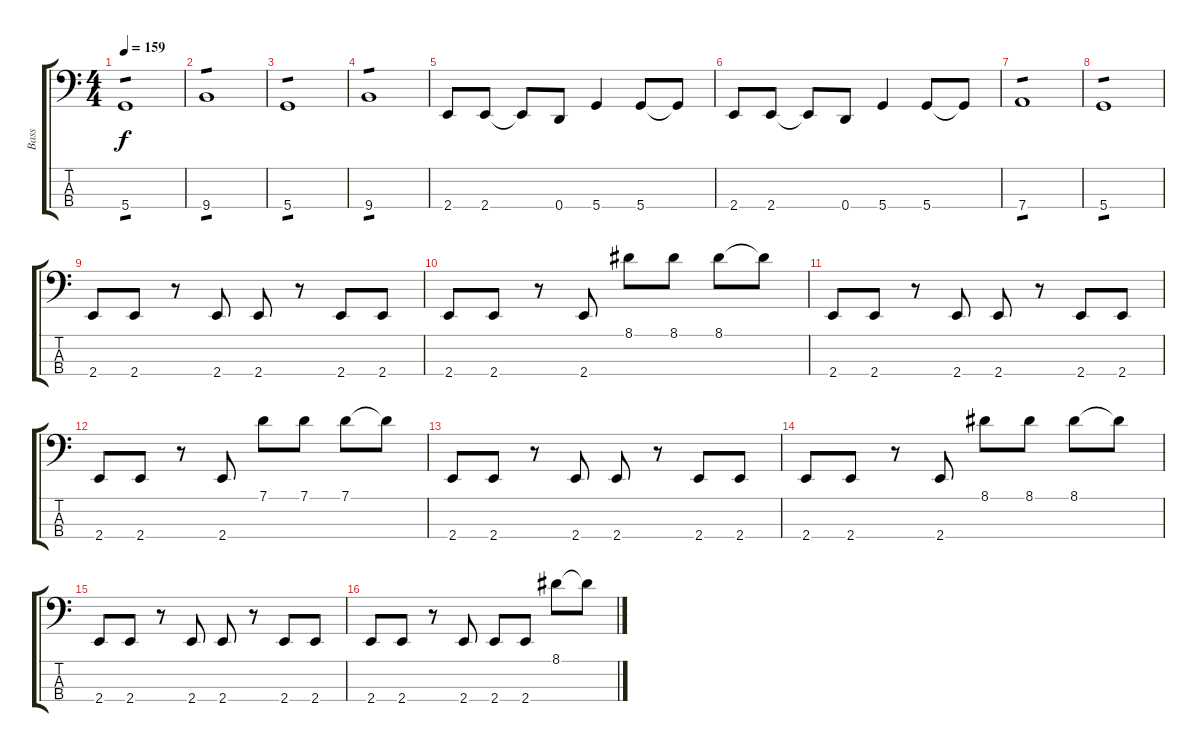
\track ("Bass" "Bass") {instrument electricbassfinger}
\staff {score tabs}
\tuning (G2 D2 A1 D1) {hide}
\ts (4 4)
\tempo 159
\clef f4
\ks c
5.4.1{tp 1 dy f} |
9.4.1{tp 1} |
5.4.1{tp 1} |
9.4.1{tp 1} |
2.4.8 2.4.8 2.4{t}.8 0.4.8 5.4.4 5.4.8 5.4{t}.8 |
2.4.8 2.4.8 2.4{t}.8 0.4.8 5.4.4 5.4.8 5.4{t}.8 |
7.4.1{tp 1} |
5.4.1{tp 1} |
2.4.8 2.4.8 r.8 2.4.8 2.4.8 r.8 2.4.8 2.4.8 |
2.4.8 2.4.8 r.8 2.4.8 8.1.8 8.1.8 8.1.8 8.1{t}.8 |
2.4.8 2.4.8 r.8 2.4.8 2.4.8 r.8 2.4.8 2.4.8 |
2.4.8 2.4.8 r.8 2.4.8 7.1.8 7.1.8 7.1.8 7.1{t}.8 |
2.4.8 2.4.8 r.8 2.4.8 2.4.8 r.8 2.4.8 2.4.8 |
2.4.8 2.4.8 r.8 2.4.8 8.1.8 8.1.8 8.1.8 8.1{t}.8 |
2.4.8 2.4.8 r.8 2.4.8 2.4.8 r.8 2.4.8 2.4.8 |
2.4.8 2.4.8 r.8 2.4.8 2.4.8 2.4.8 8.1.8 8.1{t}.8
